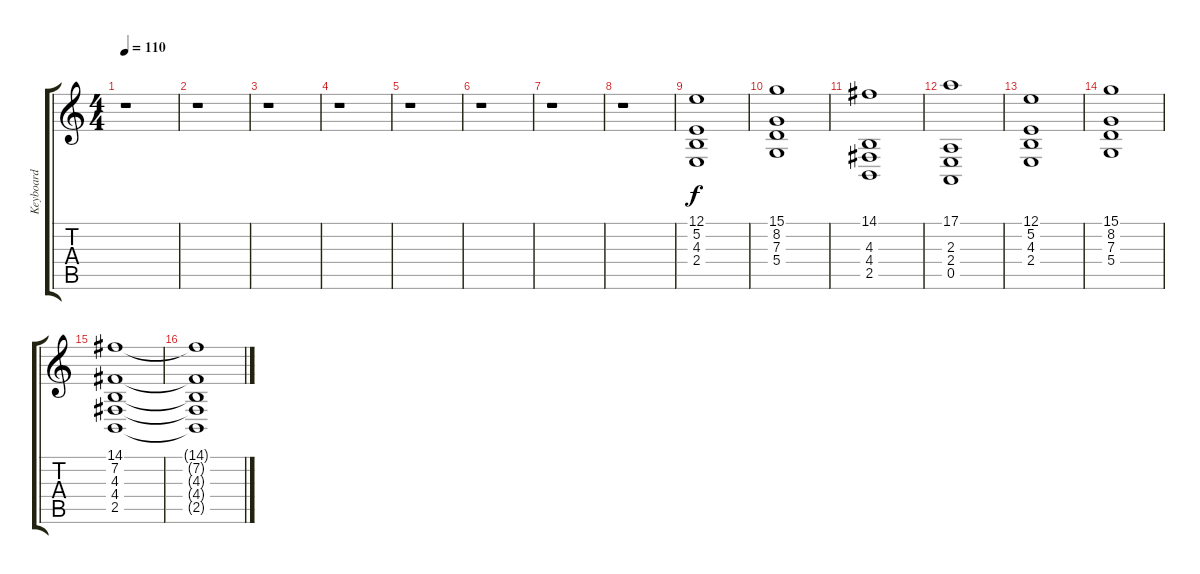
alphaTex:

\track ("Keyboard" "Keyboard") {instrument stringensemble2}
\staff {score tabs}
\tuning (E4 B3 G3 D3 A2 E2) {hide}
\ts (4 4)
\tempo 110
\clef g2
\ks c
r.1{dy f instrument stringensemble2} |
r.1 |
r.1 |
r.1 |
r.1 |
r.1 |
r.1 |
r.1 |
(12.1 5.2 4.3 2.4).1 |
(15.1 8.2 7.3 5.4).1 |
(14.1 4.3 4.4 2.5).1 |
(17.1 2.3 2.4 0.5).1 |
(12.1 5.2 4.3 2.4).1 |
(15.1 8.2 7.3 5.4).1 |
(14.1 7.2 4.3 4.4 2.5).1 |
(14.1{t} 7.2{t} 4.3{t} 4.4{t} 2.5{t}).1
